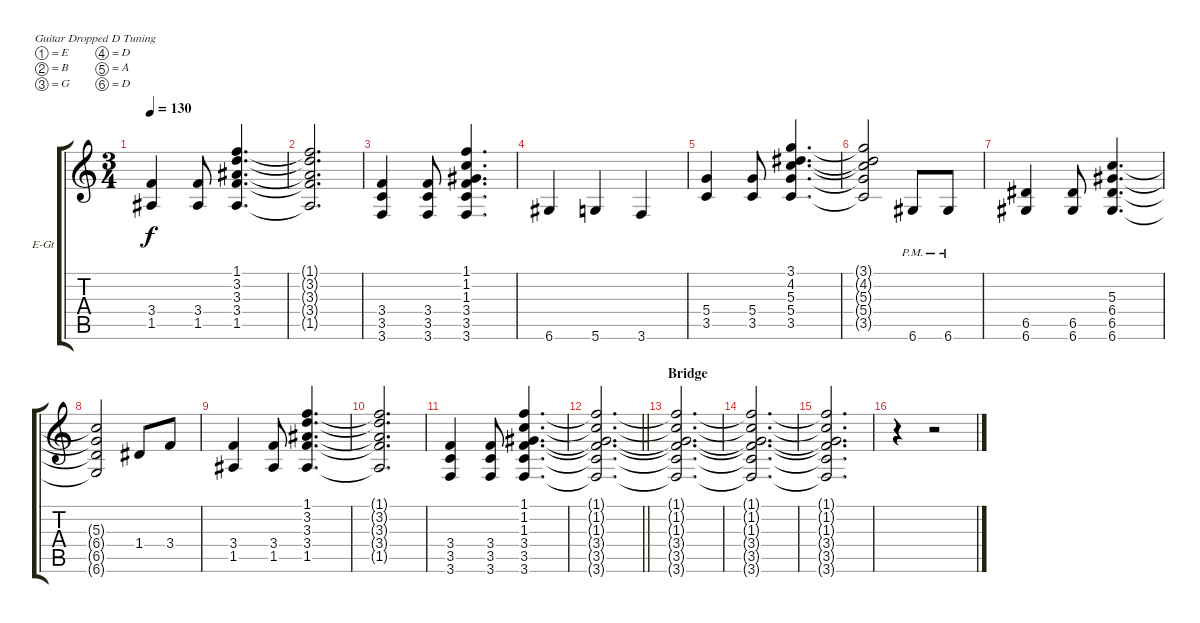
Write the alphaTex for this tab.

\bracketExtendMode groupsimilarinstruments
\firstSystemTrackNameOrientation horizontal
\otherSystemsTrackNameOrientation horizontal
\track ("Rythm Guitar" "E-Gt") {instrument distortionguitar}
\staff {score tabs}
\tuning (E4 B3 G3 D3 A2 D2)
\ts (3 4)
\tempo 130
\clef g2
\ks c
(3.4 1.5).4{dy f} (3.4 1.5).8 (1.1 3.2 3.3 3.4 1.5).4{d} |
(1.1{t} 3.2{t} 3.3{t} 3.4{t} 1.5{t}).2{d} |
(3.4 3.5 3.6).4 (3.4 3.5 3.6).8 (1.1 1.2 1.3 3.4 3.5 3.6).4{d} |
6.6.4 5.6.4 3.6.4 |
(5.4 3.5).4 (5.4 3.5).8 (3.1 4.2 5.3 5.4 3.5).4{d} |
(3.1{t} 4.2{t} 5.3{t} 5.4{t} 3.5{t}).2 6.6{pm}.8 6.6{pm}.8 |
(6.5 6.6).4 (6.5 6.6).8 (5.3 6.4 6.5 6.6).4{d} |
(5.3{t} 6.4{t} 6.5{t} 6.6{t}).2 1.4.8 3.4.8 |
(3.4 1.5).4 (3.4 1.5).8 (1.1 3.2 3.3 3.4 1.5).4{d} |
(1.1{t} 3.2{t} 3.3{t} 3.4{t} 1.5{t}).2{d} |
(3.4 3.5 3.6).4 (3.4 3.5 3.6).8 (1.1 1.2 1.3 3.4 3.5 3.6).4{d} |
\barLineRight lightlight
(1.1{t} 1.2{t} 1.3{t} 3.4{t} 3.5{t} 3.6{t}).2{d} |
\section ("" "Bridge")
(1.1{t} 1.2{t} 1.3{t} 3.4{t} 3.5{t} 3.6{t}).2{d} |
(1.1{t} 1.2{t} 1.3{t} 3.4{t} 3.5{t} 3.6{t}).2{d} |
(1.1{t} 1.2{t} 1.3{t} 3.4{t} 3.5{t} 3.6{t}).2{d} |
r.4 r.2
